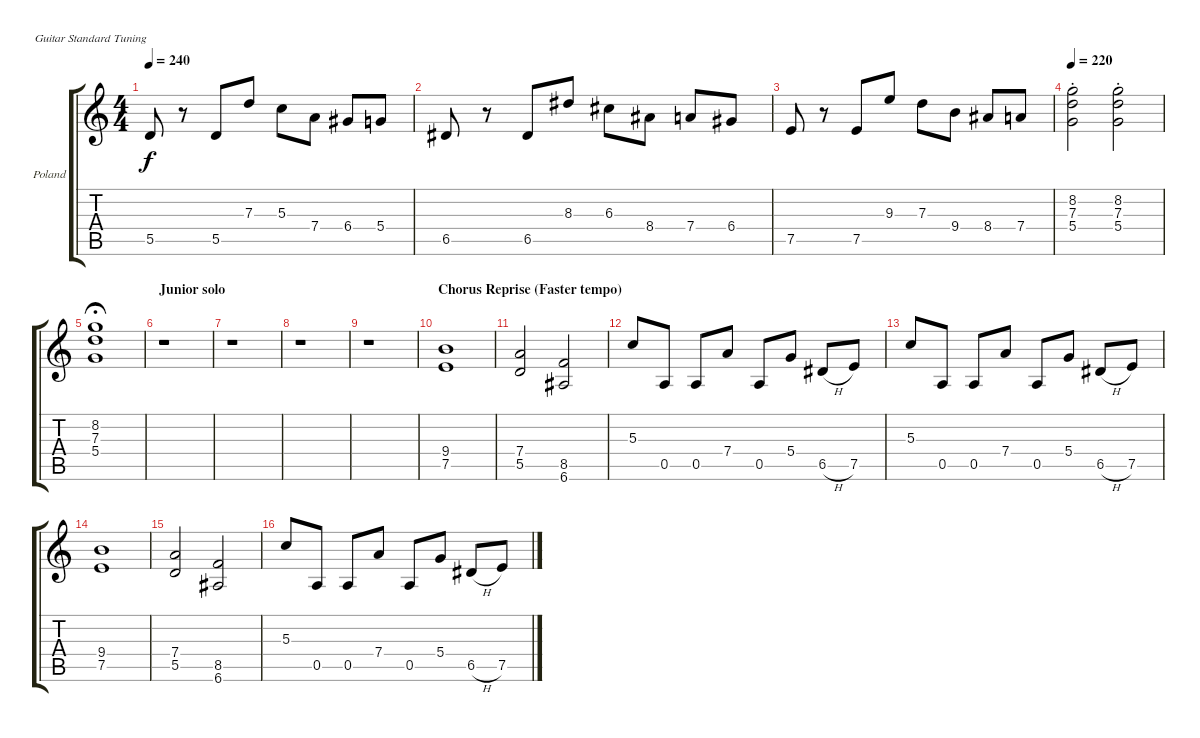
\bracketExtendMode groupsimilarinstruments
\firstSystemTrackNameOrientation horizontal
\otherSystemsTrackNameOrientation horizontal
\track ("Chris Poland" "Poland") {instrument distortionguitar}
\staff {score tabs}
\tuning (E4 B3 G3 D3 A2 E2)
\ts (4 4)
\tempo 240
\clef g2
\ks c
5.5.8{dy f} r.8 5.5.8 7.3.8 5.3.8 7.4.8 6.4.8 5.4.8 |
6.5.8 r.8 6.5.8 8.3.8 6.3.8 8.4.8 7.4.8 6.4.8 |
7.5.8 r.8 7.5.8 9.3.8 7.3.8 9.4.8 8.4.8 7.4.8 |
\tempo 220
(7.3{st} 5.4{st} 8.2{st}).2 (7.3{st} 5.4{st} 8.2{st}).2 |
(7.3 5.4 8.2).1{fermata (medium 0.8)} |
\section ("" "Junior solo")
r.1 |
r.1 |
r.1 |
r.1 |
\section ("" "Chorus Reprise (Faster tempo)")
(9.4 7.5).1 |
(7.4 5.5).2 (8.5 6.6).2 |
5.3.8 0.5.8 0.5.8 7.4.8 0.5.8 5.4.8 6.5{h}.8 7.5.8 |
5.3.8 0.5.8 0.5.8 7.4.8 0.5.8 5.4.8 6.5{h}.8 7.5.8 |
(9.4 7.5).1 |
(7.4 5.5).2 (8.5 6.6).2 |
5.3.8 0.5.8 0.5.8 7.4.8 0.5.8 5.4.8 6.5{h}.8 7.5.8
